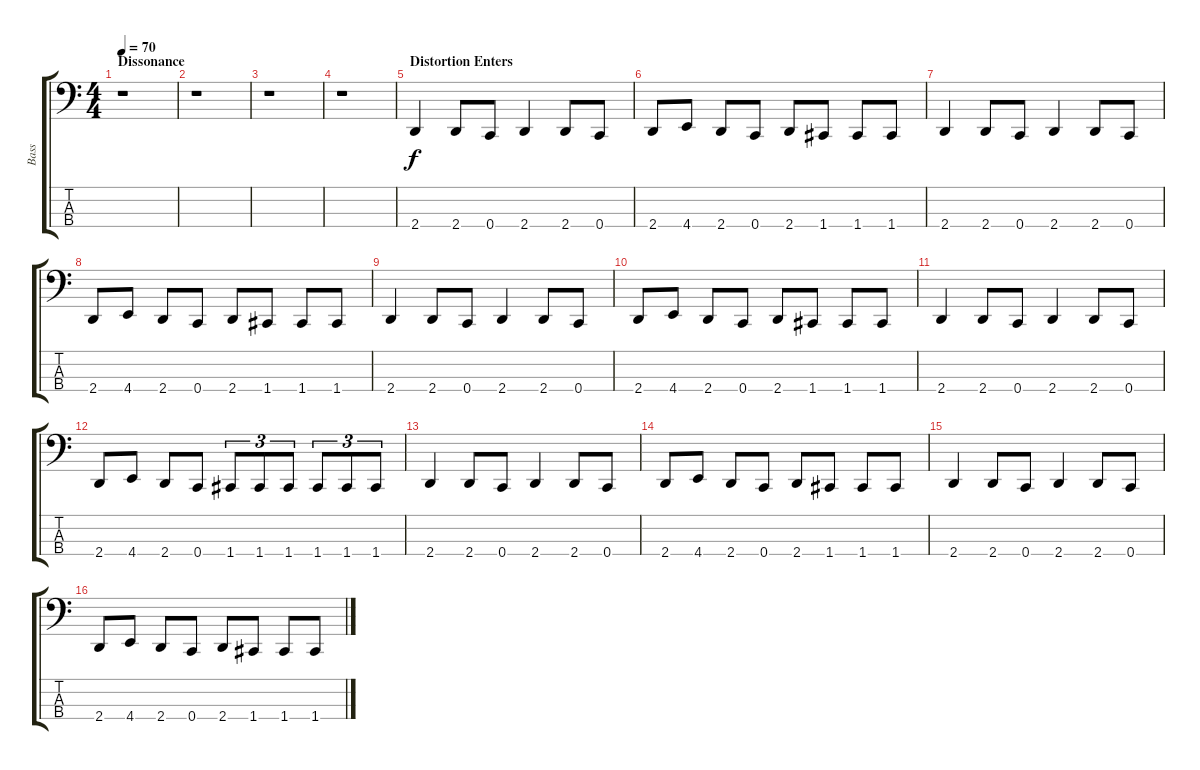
\track ("Bass" "Bass") {instrument electricbasspick}
\staff {score tabs}
\tuning (F2 C2 G1 C1) {hide}
\ts (4 4)
\section ("" "Dissonance")
\tempo 70
\clef f4
\ks c
r.1{dy f} |
r.1 |
r.1 |
r.1 |
\section ("" "Distortion Enters")
2.4.4 2.4.8 0.4.8 2.4.4 2.4.8 0.4.8 |
2.4.8 4.4.8 2.4.8 0.4.8 2.4.8 1.4.8 1.4.8 1.4.8 |
2.4.4 2.4.8 0.4.8 2.4.4 2.4.8 0.4.8 |
2.4.8 4.4.8 2.4.8 0.4.8 2.4.8 1.4.8 1.4.8 1.4.8 |
2.4.4 2.4.8 0.4.8 2.4.4 2.4.8 0.4.8 |
2.4.8 4.4.8 2.4.8 0.4.8 2.4.8 1.4.8 1.4.8 1.4.8 |
2.4.4 2.4.8 0.4.8 2.4.4 2.4.8 0.4.8 |
2.4.8 4.4.8 2.4.8 0.4.8 1.4.8{tu (3 2)} 1.4.8{tu (3 2)} 1.4.8{tu (3 2)} 1.4.8{tu (3 2)} 1.4.8{tu (3 2)} 1.4.8{tu (3 2)} |
2.4.4 2.4.8 0.4.8 2.4.4 2.4.8 0.4.8 |
2.4.8 4.4.8 2.4.8 0.4.8 2.4.8 1.4.8 1.4.8 1.4.8 |
2.4.4 2.4.8 0.4.8 2.4.4 2.4.8 0.4.8 |
2.4.8 4.4.8 2.4.8 0.4.8 2.4.8 1.4.8 1.4.8 1.4.8
